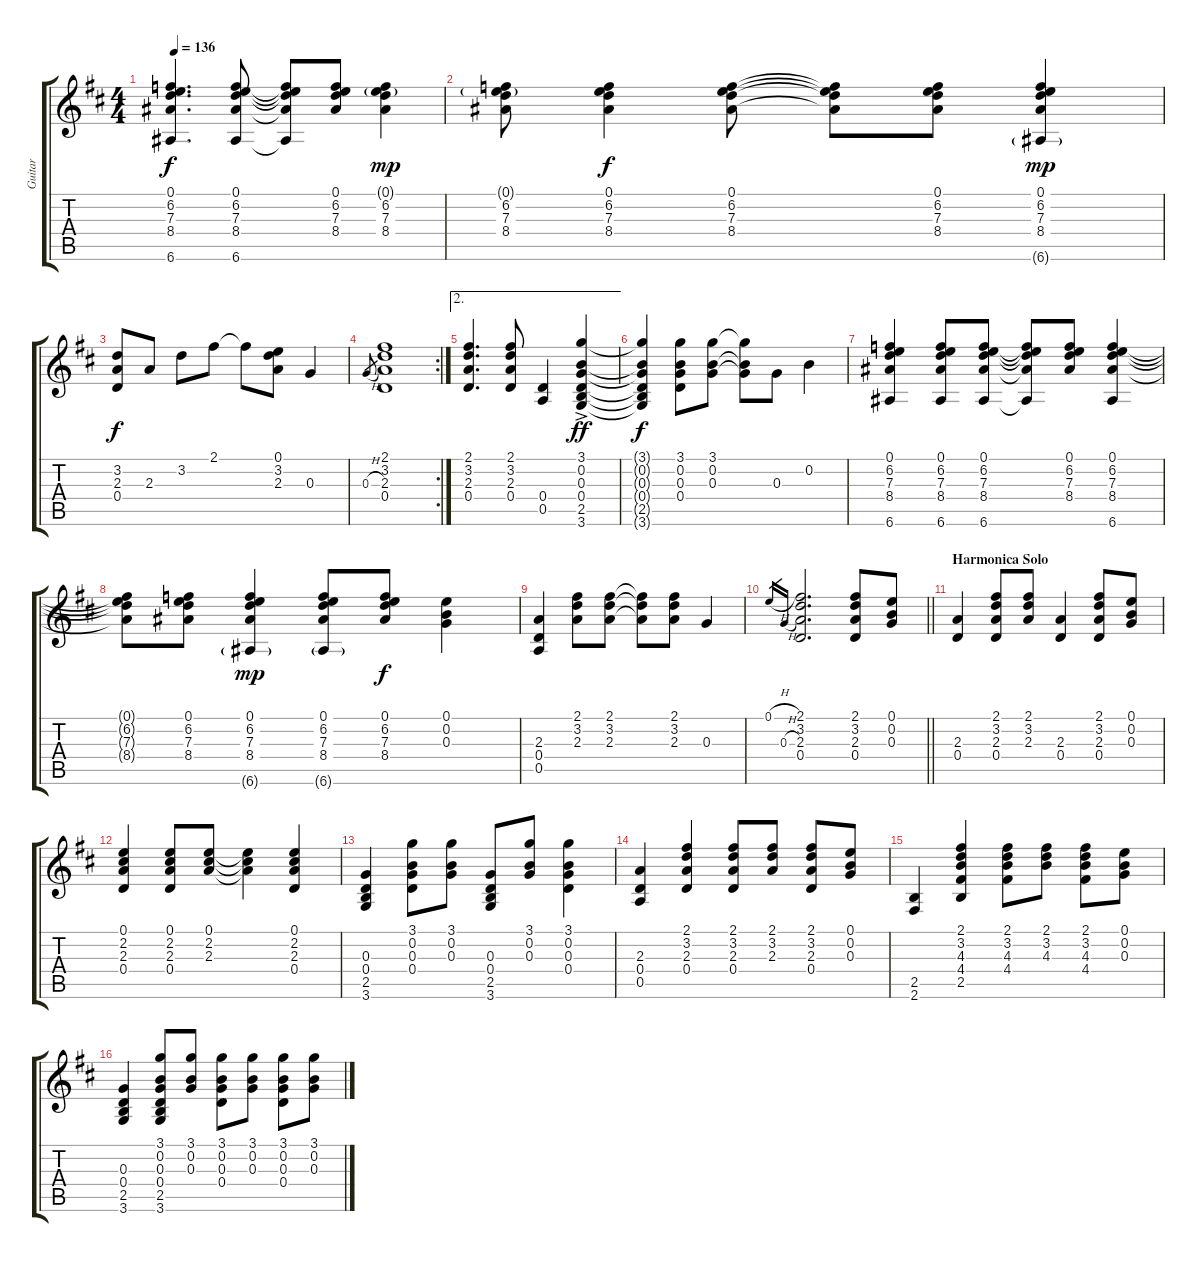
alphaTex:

\track ("Guitar" "Guitar") {instrument acousticguitarsteel}
\staff {score tabs}
\tuning (E4 B3 G3 D3 A2 E2) {hide}
\ts (4 4)
\tempo 136
\clef g2
\ks d
(0.1 6.2 7.3 8.4 6.6).4{d dy f} (0.1 6.2 7.3 8.4 6.6).8 (0.1{t} 6.2{t} 7.3{t} 8.4{t} 6.6{t}).8 (0.1 6.2 7.3 8.4).8 (0.1{g} 6.2 7.3 8.4).4{dy mp} |
(0.1{g} 6.2 7.3 8.4).8 (0.1 6.2 7.3 8.4).4{dy f} (0.1 6.2 7.3 8.4).8 (0.1{t} 6.2{t} 7.3{t} 8.4{t}).8 (0.1 6.2 7.3 8.4).8 (0.1 6.2 7.3 8.4 6.6{g}).4{dy mp} |
(3.2 2.3 0.4).8{dy f} 2.3.8 3.2.8 2.1.8 2.1{t}.8 (0.1 3.2 2.3).8 0.3.4 |
\rc 2
0.3{h}.8{gr} (2.1 3.2 2.3 0.4).1 |
\ae 2
(2.1 3.2 2.3 0.4).4{d} (2.1 3.2 2.3 0.4).8 (0.4 0.5).4 (3.1{ac} 0.2{ac} 0.3{ac} 0.4{ac} 2.5{ac} 3.6{ac}).4{dy ff} |
(3.1{t} 0.2{t} 0.3{t} 0.4{t} 2.5{t} 3.6{t}).4{dy f} (3.1 0.2 0.3 0.4).8 (3.1 0.2 0.3).8 (3.1{t} 0.2{t} 0.3{t}).8 0.3.8 0.2.4 |
(0.1 6.2 7.3 8.4 6.6).4 (0.1 6.2 7.3 8.4 6.6).8 (0.1 6.2 7.3 8.4 6.6).8 (0.1{t} 6.2{t} 7.3{t} 8.4{t} 6.6{t}).8 (0.1 6.2 7.3 8.4).8 (0.1 6.2 7.3 8.4 6.6).4 |
(0.1{t} 6.2{t} 7.3{t} 8.4{t}).8 (0.1 6.2 7.3 8.4).8 (0.1 6.2 7.3 8.4 6.6{g}).4{dy mp} (0.1 6.2 7.3 8.4 6.6{g}).8 (0.1 6.2 7.3 8.4).8{dy f} (0.1 0.2 0.3).4 |
(2.3 0.4 0.5).4 (2.1 3.2 2.3).8 (2.1 3.2 2.3).8 (2.1{t} 3.2{t} 2.3{t}).8 (2.1 3.2 2.3).8 0.3.4 |
\barLineRight lightlight
0.1{h}.16{gr} 0.3{h}.16{gr} (2.1 3.2 2.3 0.4).2{d} (2.1 3.2 2.3 0.4).8 (0.1 0.2 0.3).8 |
\section ("" "Harmonica Solo")
(2.3 0.4).4 (2.1 3.2 2.3 0.4).8 (2.1 3.2 2.3).8 (2.3 0.4).4 (2.1 3.2 2.3 0.4).8 (0.1 0.2 0.3).8 |
(0.1 2.2 2.3 0.4).4 (0.1 2.2 2.3 0.4).8 (0.1 2.2 2.3).8 (0.1{t} 2.2{t} 2.3{t}).4 (0.1 2.2 2.3 0.4).4 |
(0.3 0.4 2.5 3.6).4 (3.1 0.2 0.3 0.4).8 (3.1 0.2 0.3).8 (0.3 0.4 2.5 3.6).8 (3.1 0.2 0.3).8 (3.1 0.2 0.3 0.4).4 |
(2.3 0.4 0.5).4 (2.1 3.2 2.3 0.4).4 (2.1 3.2 2.3 0.4).8 (2.1 3.2 2.3).8 (2.1 3.2 2.3 0.4).8 (0.1 0.2 0.3).8 |
(2.5 2.6).4 (2.1 3.2 4.3 4.4 2.5).4 (2.1 3.2 4.3 4.4).8 (2.1 3.2 4.3).8 (2.1 3.2 4.3 4.4).8 (0.1 0.2 0.3).8 |
(0.3 0.4 2.5 3.6).4 (3.1 0.2 0.3 0.4 2.5 3.6).8 (3.1 0.2 0.3).8 (3.1 0.2 0.3 0.4).8 (3.1 0.2 0.3).8 (3.1 0.2 0.3 0.4).8 (3.1 0.2 0.3).8
